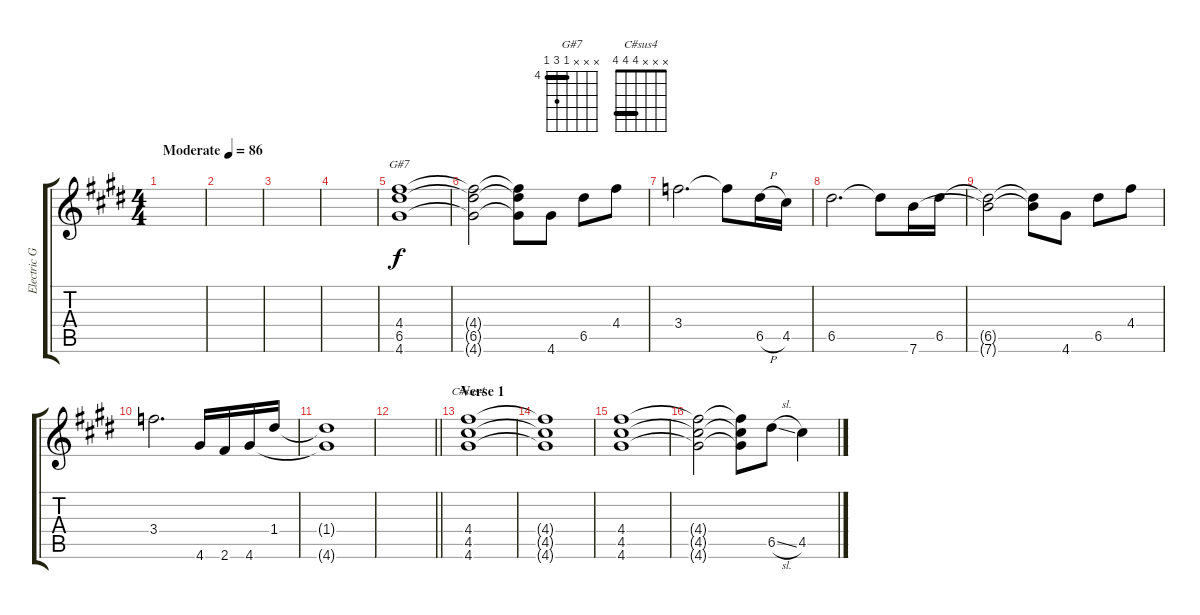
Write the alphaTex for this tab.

\track ("Electric Gutar" "Electric G") {instrument electricguitarclean}
\staff {score tabs}
\tuning (E4 B3 G3 D3 A2 E2) {hide}
\chord ("G#7" x x x 4 6 4) {firstfret 4 barre 4}
\chord ("C#sus4" x x x 4 4 4) {barre 4}
\ts (4 4)
\tempo (86 "Moderate")
\clef g2
\ks e
|
|
|
|
(4.4 6.5 4.6).1{ch "G#7" ot 8vb} |
(4.4{t} 6.5{t} 4.6{t}).2{ot 8vb} (4.4{t} 6.5{t} 4.6{t}).8{ot 8vb} 4.6.8{ot 8vb} 6.5.8{ot 8vb} 4.4.8{ot 8vb} |
3.4.2{d ot 8vb} 3.4{t}.8{ot 8vb} 6.5{h}.16{ot 8vb} 4.5.16{ot 8vb} |
6.5.2{d ot 8vb} 6.5{t}.8{ot 8vb} 7.6.16{ot 8vb} 6.5.16{ot 8vb} |
(6.5{t} 7.6{t}).2{ot 8vb} (6.5{t} 7.6{t}).8{ot 8vb} 4.6.8{ot 8vb} 6.5.8{ot 8vb} 4.4.8{ot 8vb} |
3.4.2{d ot 8vb} 4.6.16{ot 8vb} 2.6.16{ot 8vb} 4.6.16{ot 8vb} 1.4.16{ot 8vb} |
(1.4{t} 4.6{t}).1{ot 8vb} |
\barLineRight lightlight
|
\section ("" "Verse 1")
(4.4 4.5 4.6).1{ch "C#sus4" ot 8vb} |
(4.4{t} 4.5{t} 4.6{t}).1{ot 8vb} |
(4.4 4.5 4.6).1{ot 8vb} |
(4.4{t} 4.5{t} 4.6{t}).2{ot 8vb} (4.4{t} 4.5{t} 4.6{t}).8{ot 8vb} 6.5{sl}.8{ot 8vb} 4.5.4{ot 8vb}
